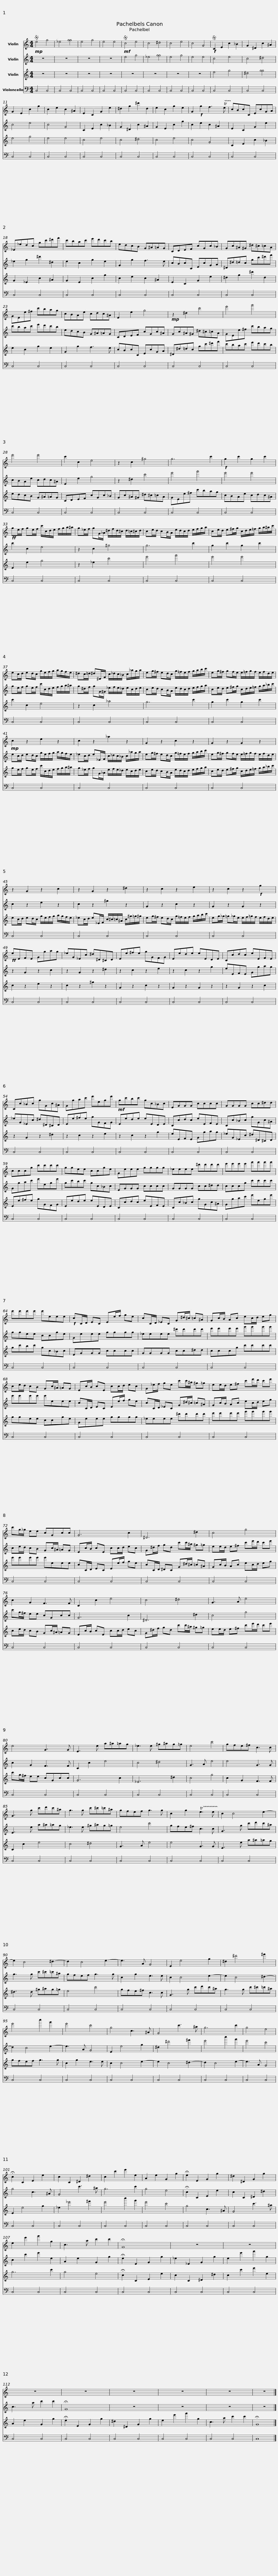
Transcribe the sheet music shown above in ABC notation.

X:1
%%score 1 2 3 4
L:1/8
M:4/4
I:linebreak $
K:C
V:1 treble
V:2 treble
V:3 treble
V:4 bass
V:1
S!mp! e4 g4 | _e4 [gg]4 | e4 g4 | e4 e4 |S!mf! c4 e4 | %5
 c4 ^d4 | c4 e4 | c4 G4 |S!f! C2 E2 c2 _B2 | G2 ^D2 c2 ^A2 | %10
 G2 E2 c2 g2 |$ c2 e2 c2 ^A2 | E2 C2 G2 e2 | ^d2 g2 ^d'2 d2 | e2 c2 g2 e2 | %15
 G2!f! g2 f3 !trill(!Te!trill)! | cBcC EcGA |$ _E_edc gc'^d'f' | c'bac' e'd'c'b | edcB G^A=AG | %20
 CDEF cGc_B |$ Gc^A^G ^d^c=cA | GEe^f c'bag | cBAe cdc^A | E2 e2 g4 |$ %25
!mp! z2 ^d2 c'4 | e'4 g'4 | e'4 e'4 | c'2 c2 e4 |$ z2 c2 ^g4 | %30
 g6 c'2 |!f! g2 c'2 g2 c'2 |$!ff! ge/f/ ge/f/ c'/c/d/e/ f/g/a/^a/ | g_e/f/ gG/_A/ ^d/f/d/^c/ d/=c/^c/d/ |$ ce/d/ cB/A/ e/d/c/d/ e/f/g/a/ | %35
 ce/d/ e^f/g/ c/d/e/=f/ g/a/^a/c'/ |$ ec/d/ ed/c/ g/e/f/g/ a/g/f/e/ | ^dc/=d/ ^d^D/F/ c/_d/c/_B/ c/_a/g/a/ |$ eg/^f/ ed/c/ g/=f/e/f/ g/a/b/c'/ | eg/^f/ gf/e/ e/=f/g/f/ e/f/d/e/ |$ %40
!mp! c2 z2 e2 z2 | c2 z2 _a2 z2 |$ G2 z2 c2 z2 | G2 z2 G2 z2 |$ z2 G2 z2 c2 | %45
 z2 G2 z2 ^d2 |$ z2 c2 z2 e2 | z2 c2 z2!f! g2 |!ff! eEFE Ggag |$ _eG_Ec ^d^D^CD | %50
 Ee^fe gGFG | Eede eEDE | Ccdc eEFE |$ Cc_Bc gGc^A | Ggac' e'ege' | %55
!mf! gc'bc' gc_Bc | EGGG cccc |$ GGGG cc^dd | cccg c'c'c'c' | ggee ccge | %60
 Geee gggg |$ _eeee ^d'd'd'd' | e'e'e'e' g'g'g'g' | e'e'e'e' e'eee |!f! cC/D/ EC Ee/f/ ge |$ %65
 cC/D/ _EC G^d/^c/ =c^A | Gc/B/ Ac ec/d/ eg | ce/d/ cB Gc/^A/ =AG |$ Ec/B/ cE cc/d/ ec | G_e/f/ ge c'c'/^a/ ^g=g | %70
 ee/d/ e^f c'e'/d'/ c'e' |$ c'g/_g/ ee cGcc | G6 c2 | ^D6 ^d2 |$ c4 g4 | %75
 c2 G2 F3 F | C2 c2 e4 |$ c4 ^d4 | G3 A e4 | e4 G3 G |$ %80
 E3 e a^a=ag | _e3 e ^g^ag=g | e4 c'4 | gfe^f c3 c | G3 g c'd'c'^a |$ %85
 g3 g c'^c'=c'^a | gfef g3 g | c2 g2 !trill(!Te3 e!trill)! | c2 c4 e2- |$ e2 c4 ^d2- | %90
 d2 c4 e2- | e3 A G4 | E2 e4 g2 |$ ^d2 ^d'4 ^f'2 | e'4 c''2 g'2 | %95
 e'4 c'4 | g4 c3 ^A | G4 c'3 ^a | g6 c'2 |$ g4 e4 | %100
 !fermata!c2 C2 E2 e2 | c2 C2 ^D2 ^d2 | c2 c'2 e'2 e2 | A2 e2 G2 g2 | !fermata!e2 E2 G2 g2 | %105
 ^d2 ^D2 G2 g2 |$ e2 e'2 g'2 g2 | c3 a c'2 c'2 | !fermata!G8 | z8 | %110
 z8 | z8 | z8 | z8 |$ z8 | %115
 z8 | z8 |] %117
V:2
 z8 | z8 | z8 | z8 | e4 g4 | %5
 _e4 [gg]4 | e4 g4 | e4 e4 | c4 e4 | c4 ^d4 | %10
 c4 e4 |$ c4 G4 | C2 E2 c2 _B2 | G2 ^D2 c2 ^A2 | G2 E2 c2 g2 | %15
 c2 e2 c2 ^A2 | E2 C2 G2 e2 |$ _e2 g2 ^d'2 ^d2 | e2 c2 g2 e2 | G2 g2 f3 e | %20
 cBcC EcGA |$ ^D^d=dc gc'^d'f' | c'bac' e'd'c'b | edcB G^A=AG | CDEF cGc^A |$ %25
 Gc^A^G ^d^c=cA | GEe^f c'bag | cBAe cdc^A | E2 e2 g4 |$ z2 ^d2 c'4 | %30
 e'4 g'4 | e'4 e'4 |$ c'2 c2 e4 | z2 c2 ^g4 |$ g6 c'2 | %35
 g2 c'2 g2 c'2 |$ ge/f/ ge/f/ c'/c/d/e/ f/g/a/^a/ | g^d/f/ gG/^G/ _e/f/e/_d/ e/c/d/e/ |$ ce/d/ cB/A/ e/d/c/d/ e/f/g/a/ | ce/d/ e^f/g/ c/d/e/=f/ g/a/_b/c'/ |$ %40
 ec/d/ ed/c/ g/e/f/g/ a/g/f/e/ | _ec/d/ e_E/F/ c/_d/c/_B/ c/_a/g/a/ |$ eg/^f/ ed/c/ g/=f/e/f/ g/a/b/c'/ | eg/^f/ gf/e/ e/=f/g/f/ e/f/d/e/ |$ c2 z2 e2 z2 | %45
 c2 z2 ^g2 z2 |$ G2 z2 c2 z2 | G2 z2 G2 z2 | z2 G2 z2 c2 |$ z2 G2 z2 ^d2 | %50
 z2 c2 z2 e2 | z2 c2 z2 g2 | eEFE Ggag |$ _eG_Ec ^d^D^CD | Ee^fe gGFG | %55
 Eede eEDE | Ccdc eEFE |$ Cc_Bc gGc^A | Ggac' e'ege' | gc'bc' gc_Bc | %60
 EGGG cccc |$ GGGG cc^dd | cccg c'c'c'c' | ggee ccge | Geee gggg |$ %65
 _eeee ^d'd'd'd' | e'e'e'e' g'g'g'g' | e'e'e'e' e'eee |$ cC/D/ EC Ee/f/ ge | cC/D/ _EC G^d/^c/ =c^A | %70
 Gc/B/ Ac ec/d/ eg |$ ce/d/ cB Gc/^A/ =AG | Ec/B/ cE cc/d/ ec | G^d/f/ gd c'c'/^a/ ^g=g |$ ee/d/ e^f c'e'/d'/ c'e' | %75
 c'g/^f/ ee cGcc | G6 c2 |$ ^D6 ^d2 | c4 g4 | c2 G2 F3 F |$ %80
 C2 c2 e4 | c4 ^d4 | G3 A e4 | e4 G3 G | E3 e a^a=ag |$ %85
 _e3 e ^g^ag=g | e4 c'4 | gfe^f c3 c | G3 g c'd'c'^a |$ g3 g c'^c'=c'^a | %90
 gfef g3 g | c2 g2 e3 e | c2 c4 e2- |$ e2 c4 ^d2- | d2 c4 e2- | %95
 e3 A G4 | E2 e4 g2 | ^d2 ^d'4 ^f'2 | e'4 c''2 g'2 |$ e'4 c'4 | %100
 g4 c3 ^A | G4 c'3 ^a | g6 c'2 | g4 e4 | !fermata!c2 C2 E2 e2 | %105
 c2 C2 ^D2 ^d2 |$ c2 c'2 e'2 e2 | A2 e2 G2 g2 | !fermata!e2 E2 G2 g2 | _e2 _E2 G2 g2 | %110
 e2 e'2 g'2 g2 | c3 a c'2 c'2 | !fermata!G8 | z8 |$ z8 | %115
 z8 | z8 |] %117
V:3
 z8 | z8 | z8 | z8 | z8 | %5
 z8 | z8 | z8 | e4 g4 | ^d4 [gg]4 | %10
 e4 g4 |$ e4 e4 | c4 e4 | c4 ^d4 | c4 e4 | %15
 c4 G4 | C2 E2 c2 _B2 |$ G2 _E2 c2 ^A2 | G2 E2 c2 g2 | c2 e2 c2 ^A2 | %20
 E2 C2 G2 e2 |$ ^d2 g2 ^d'2 d2 | e2 c2 g2 e2 | G2 g2 f3 e | cBcC EcGA |$ %25
 ^D^d=dc gc'^d'f' | c'bac' e'd'c'b | edcB G^A=AG | CDEF cGc_B |$ Gc^A^G ^d^c=cA | %30
 GEe^f c'bag | cBAe cdc^A |$ E2 e2 g4 | z2 _e2 c'4 |$ e'4 g'4 | %35
 e'4 e'4 |$ c'2 c2 e4 | z2 c2 _a4 |$ g6 c'2 | g2 c'2 g2 c'2 |$ %40
 ge/f/ ge/f/ c'/c/d/e/ f/g/a/^a/ | g_e/f/ gG/_A/ e/f/e/_d/ e/c/d/e/ |$ ce/d/ cB/A/ e/d/c/d/ e/f/g/a/ | ce/d/ e^f/g/ c/d/e/=f/ g/a/_b/c'/ |$ ec/d/ ed/c/ g/e/f/g/ a/g/f/e/ | %45
 _ec/d/ e_E/F/ c/^c/=c/^A/ c/^g/=g/^g/ |$ eg/^f/ ed/c/ g/=f/e/f/ g/a/b/c'/ | eg/_g/ =g_g/e/ e/f/=g/f/ e/f/d/e/ | c2 z2 e2 z2 |$ c2 z2 ^g2 z2 | %50
 G2 z2 c2 z2 | G2 z2 G2 z2 | z2 G2 z2 c2 |$ z2 G2 z2 ^d2 | z2 c2 z2 e2 | %55
 z2 c2 z2 g2 | eEFE Ggag |$ _eG_Ec ^d^D^CD | Ee^fe gGFG | Eede eEDE | %60
 Ccdc eEFE |$ Cc_Bc gGc^A | Ggac' e'ege' | gc'bc' gc_Bc | EGGG cccc |$ %65
 GGGG cc^dd | cccg c'c'c'c' | ggee ccge |$ Geee gggg | _eeee ^d'd'd'd' | %70
 e'e'e'e' g'g'g'g' |$ e'e'e'e' e'eee | cC/D/ EC Ee/f/ ge | cC/D/ ^DC G^d/^c/ =c^A |$ Gc/B/ Ac ec/d/ eg | %75
 ce/d/ cB Gc/^A/ =AG | Ec/B/ cE cc/d/ ec |$ G^d/f/ gd c'c'/^a/ ^g=g | ee/d/ e^f c'e'/d'/ c'e' | c'g/^f/ ee cGcc |$ %80
 G6 c2 | _E6 ^d2 | c4 g4 | c2 G2 F3 F | C2 c2 e4 |$ %85
 c4 ^d4 | G3 A e4 | e4 G3 G | E3 e a^a=ag |$ ^d3 d ^g^ag=g | %90
 e4 c'4 | gfe^f c3 c | G3 g c'd'c'^a |$ g3 g c'^c'=c'^a | gfef g3 g | %95
 c2 g2 e3 e | c2 c4 e2- | e2 c4 ^d2- | d2 c4 e2- |$ e3 A G4 | %100
 E2 e4 g2 | _e2 _e'4 ^f'2 | e'4 c''2 g'2 | e'4 c'4 | g4 c3 ^A | %105
 G4 c'3 ^a |$ g6 c'2 | g4 e4 | !fermata!c2 C2 E2 e2 | c2 C2 ^D2 ^d2 | %110
 c2 c'2 e'2 e2 | A2 e2 G2 g2 | !fermata!e2 E2 G2 g2 | ^d2 ^D2 G2 g2 |$ e2 e'2 g'2 g2 | %115
 c3 a c'2 c'2 | !fermata!G8 |] %117
V:4
 C,4 C,4 | C,4 C,4 | C,4 C,4 | C,4 C,4 | C,4 C,4 | %5
 C,4 C,4 | C,4 C,4 | C,4 C,4 | C,4 C,4 | C,4 C,4 | %10
 C,4 C,4 |$ C,4 C,4 | C,4 C,4 | C,4 C,4 | C,4 C,4 | %15
 C,4 C,4 | C,4 C,4 |$ C,4 C,4 | C,4 C,4 | C,4 C,4 | %20
 C,4 C,4 |$ C,4 C,4 | C,4 C,4 | C,4 C,4 | C,4 C,4 |$ %25
 C,4 C,4 | C,4 C,4 | C,4 C,4 | C,4 C,4 |$ C,4 C,4 | %30
 C,4 C,4 | C,4 C,4 |$ C,4 C,4 | C,4 C,4 |$ C,4 C,4 | %35
 C,4 C,4 |$ C,4 C,4 | C,4 C,4 |$ C,4 C,4 | C,4 C,4 |$ %40
 C,4 C,4 | C,4 C,4 |$ C,4 C,4 | C,4 C,4 |$ C,4 C,4 | %45
 C,4 C,4 |$ C,4 C,4 | C,4 C,4 | C,4 C,4 |$ C,4 C,4 | %50
 C,4 C,4 | C,4 C,4 | C,4 C,4 |$ C,4 C,4 | C,4 C,4 | %55
 C,4 C,4 | C,4 C,4 |$ C,4 C,4 | C,4 C,4 | C,4 C,4 | %60
 C,4 C,4 |$ C,4 C,4 | C,4 C,4 | C,4 C,4 | C,4 C,4 |$ %65
 C,4 C,4 | C,4 C,4 | C,4 C,4 |$ C,4 C,4 | C,4 C,4 | %70
 C,4 C,4 |$ C,4 C,4 | C,4 C,4 | C,4 C,4 |$ C,4 C,4 | %75
 C,4 C,4 | C,4 C,4 |$ C,4 C,4 | C,4 C,4 | C,4 C,4 |$ %80
 C,4 C,4 | C,4 C,4 | C,4 C,4 | C,4 C,4 | C,4 C,4 |$ %85
 C,4 C,4 | C,4 C,4 | C,4 C,4 | C,4 C,4 |$ C,4 C,4 | %90
 C,4 C,4 | C,4 C,4 | C,4 C,4 |$ C,4 C,4 | C,4 C,4 | %95
 C,4 C,4 | C,4 C,4 | C,4 C,4 | C,4 C,4 |$ C,4 C,4 | %100
 C,4 C,4 | C,4 C,4 | C,4 C,4 | C,4 C,4 | C,4 C,4 | %105
 C,4 C,4 |$ C,4 C,4 | C,4 C,4 | C,4 C,4 | C,4 C,4 | %110
 C,4 C,4 | C,4 C,4 | C,4 C,4 | C,4 C,4 |$ C,4 C,4 | %115
 C,4 C,4 | C,8 |] %117
